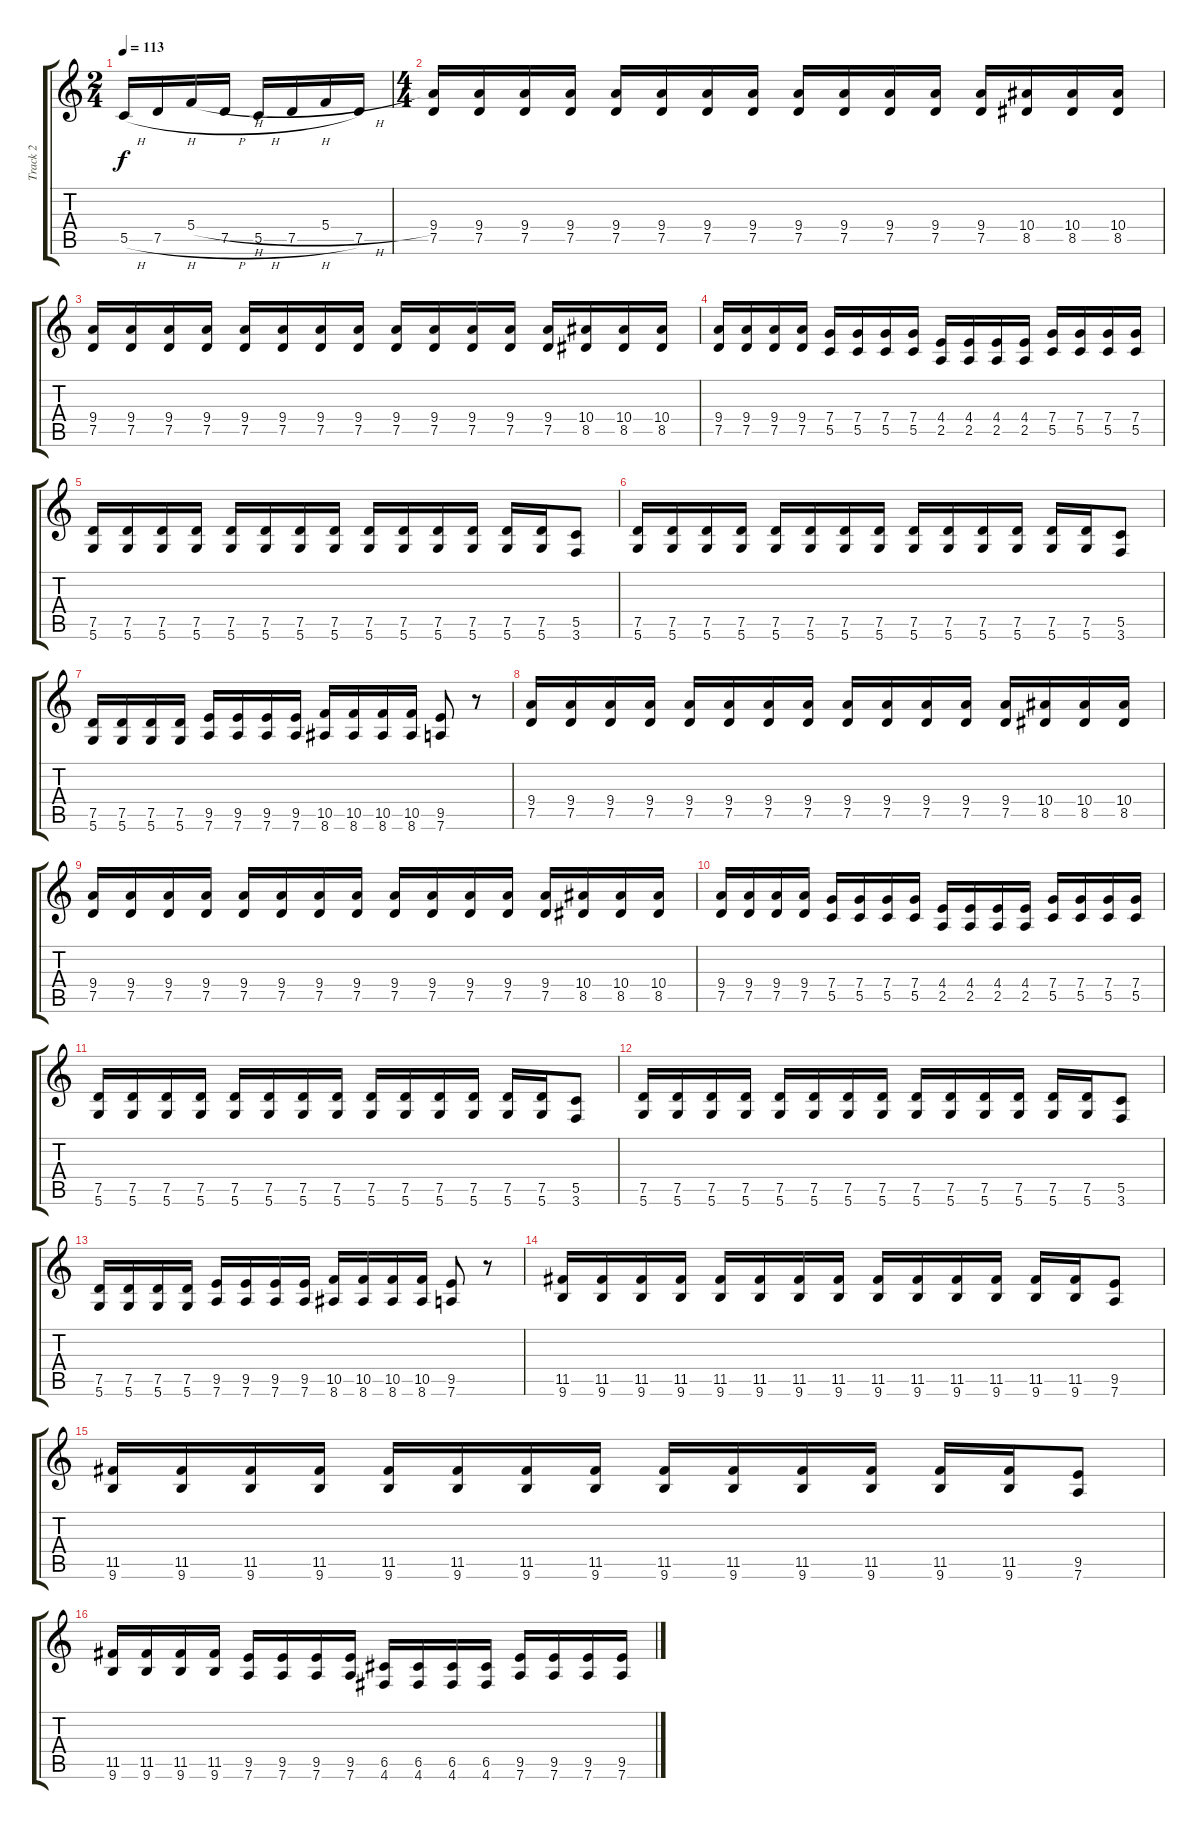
\track ("Track 2" "Track 2") {instrument distortionguitar}
\staff {score tabs}
\tuning (D4 A3 F3 C3 G2 D2) {hide}
\ts (2 4)
\tempo 113
\clef g2
\ks c
5.5{h}.16{dy f instrument distortionguitar} 7.5{h}.16 5.4{h}.16 7.5{h}.16 5.5{h}.16 7.5{h}.16 5.4{h}.16 7.5.16 |
\ts (4 4)
(9.4 7.5).16 (9.4 7.5).16 (9.4 7.5).16 (9.4 7.5).16 (9.4 7.5).16 (9.4 7.5).16 (9.4 7.5).16 (9.4 7.5).16 (9.4 7.5).16 (9.4 7.5).16 (9.4 7.5).16 (9.4 7.5).16 (9.4 7.5).16 (10.4 8.5).16 (10.4 8.5).16 (10.4 8.5).16 |
(9.4 7.5).16 (9.4 7.5).16 (9.4 7.5).16 (9.4 7.5).16 (9.4 7.5).16 (9.4 7.5).16 (9.4 7.5).16 (9.4 7.5).16 (9.4 7.5).16 (9.4 7.5).16 (9.4 7.5).16 (9.4 7.5).16 (9.4 7.5).16 (10.4 8.5).16 (10.4 8.5).16 (10.4 8.5).16 |
(9.4 7.5).16 (9.4 7.5).16 (9.4 7.5).16 (9.4 7.5).16 (7.4 5.5).16 (7.4 5.5).16 (7.4 5.5).16 (7.4 5.5).16 (4.4 2.5).16 (4.4 2.5).16 (4.4 2.5).16 (4.4 2.5).16 (7.4 5.5).16 (7.4 5.5).16 (7.4 5.5).16 (7.4 5.5).16 |
(7.5 5.6).16 (7.5 5.6).16 (7.5 5.6).16 (7.5 5.6).16 (7.5 5.6).16 (7.5 5.6).16 (7.5 5.6).16 (7.5 5.6).16 (7.5 5.6).16 (7.5 5.6).16 (7.5 5.6).16 (7.5 5.6).16 (7.5 5.6).16 (7.5 5.6).16 (5.5 3.6).8 |
(7.5 5.6).16 (7.5 5.6).16 (7.5 5.6).16 (7.5 5.6).16 (7.5 5.6).16 (7.5 5.6).16 (7.5 5.6).16 (7.5 5.6).16 (7.5 5.6).16 (7.5 5.6).16 (7.5 5.6).16 (7.5 5.6).16 (7.5 5.6).16 (7.5 5.6).16 (5.5 3.6).8 |
(7.5 5.6).16 (7.5 5.6).16 (7.5 5.6).16 (7.5 5.6).16 (9.5 7.6).16 (9.5 7.6).16 (9.5 7.6).16 (9.5 7.6).16 (10.5 8.6).16 (10.5 8.6).16 (10.5 8.6).16 (10.5 8.6).16 (9.5 7.6).8 r.8 |
(9.4 7.5).16 (9.4 7.5).16 (9.4 7.5).16 (9.4 7.5).16 (9.4 7.5).16 (9.4 7.5).16 (9.4 7.5).16 (9.4 7.5).16 (9.4 7.5).16 (9.4 7.5).16 (9.4 7.5).16 (9.4 7.5).16 (9.4 7.5).16 (10.4 8.5).16 (10.4 8.5).16 (10.4 8.5).16 |
(9.4 7.5).16 (9.4 7.5).16 (9.4 7.5).16 (9.4 7.5).16 (9.4 7.5).16 (9.4 7.5).16 (9.4 7.5).16 (9.4 7.5).16 (9.4 7.5).16 (9.4 7.5).16 (9.4 7.5).16 (9.4 7.5).16 (9.4 7.5).16 (10.4 8.5).16 (10.4 8.5).16 (10.4 8.5).16 |
(9.4 7.5).16 (9.4 7.5).16 (9.4 7.5).16 (9.4 7.5).16 (7.4 5.5).16 (7.4 5.5).16 (7.4 5.5).16 (7.4 5.5).16 (4.4 2.5).16 (4.4 2.5).16 (4.4 2.5).16 (4.4 2.5).16 (7.4 5.5).16 (7.4 5.5).16 (7.4 5.5).16 (7.4 5.5).16 |
(7.5 5.6).16 (7.5 5.6).16 (7.5 5.6).16 (7.5 5.6).16 (7.5 5.6).16 (7.5 5.6).16 (7.5 5.6).16 (7.5 5.6).16 (7.5 5.6).16 (7.5 5.6).16 (7.5 5.6).16 (7.5 5.6).16 (7.5 5.6).16 (7.5 5.6).16 (5.5 3.6).8 |
(7.5 5.6).16 (7.5 5.6).16 (7.5 5.6).16 (7.5 5.6).16 (7.5 5.6).16 (7.5 5.6).16 (7.5 5.6).16 (7.5 5.6).16 (7.5 5.6).16 (7.5 5.6).16 (7.5 5.6).16 (7.5 5.6).16 (7.5 5.6).16 (7.5 5.6).16 (5.5 3.6).8 |
(7.5 5.6).16 (7.5 5.6).16 (7.5 5.6).16 (7.5 5.6).16 (9.5 7.6).16 (9.5 7.6).16 (9.5 7.6).16 (9.5 7.6).16 (10.5 8.6).16 (10.5 8.6).16 (10.5 8.6).16 (10.5 8.6).16 (9.5 7.6).8 r.8 |
(11.5 9.6).16 (11.5 9.6).16 (11.5 9.6).16 (11.5 9.6).16 (11.5 9.6).16 (11.5 9.6).16 (11.5 9.6).16 (11.5 9.6).16 (11.5 9.6).16 (11.5 9.6).16 (11.5 9.6).16 (11.5 9.6).16 (11.5 9.6).16 (11.5 9.6).16 (9.5 7.6).8 |
(11.5 9.6).16 (11.5 9.6).16 (11.5 9.6).16 (11.5 9.6).16 (11.5 9.6).16 (11.5 9.6).16 (11.5 9.6).16 (11.5 9.6).16 (11.5 9.6).16 (11.5 9.6).16 (11.5 9.6).16 (11.5 9.6).16 (11.5 9.6).16 (11.5 9.6).16 (9.5 7.6).8 |
(11.5 9.6).16 (11.5 9.6).16 (11.5 9.6).16 (11.5 9.6).16 (9.5 7.6).16 (9.5 7.6).16 (9.5 7.6).16 (9.5 7.6).16 (6.5 4.6).16 (6.5 4.6).16 (6.5 4.6).16 (6.5 4.6).16 (9.5 7.6).16 (9.5 7.6).16 (9.5 7.6).16 (9.5 7.6).16
